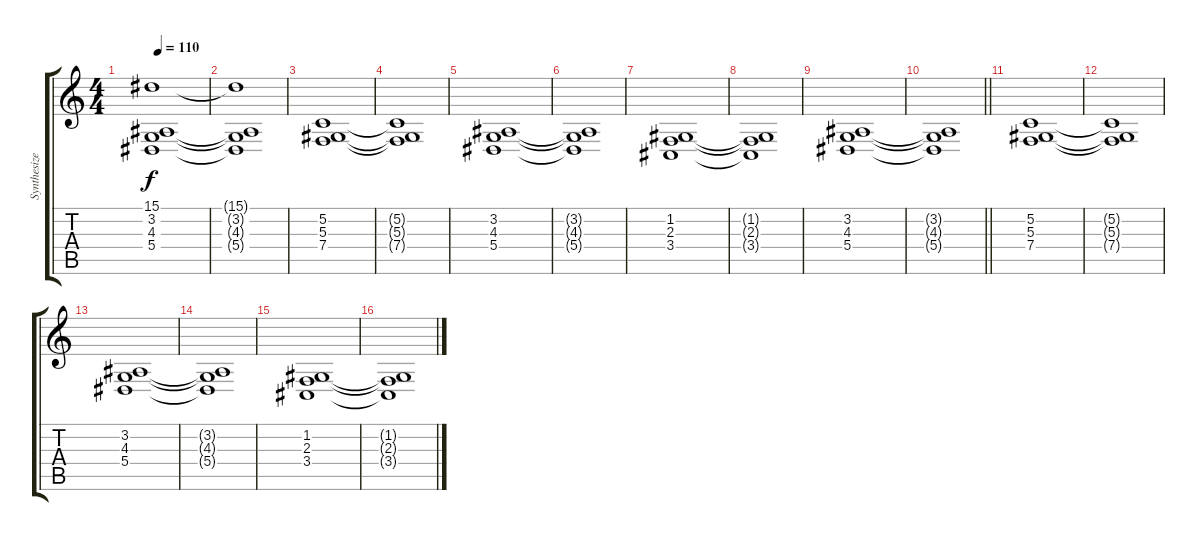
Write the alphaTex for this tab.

\track ("Synthesizer 1" "Synthesize") {instrument fx7echoes}
\staff {score tabs}
\tuning (C4 G3 Eb3 Bb2 F2 C2) {hide}
\ts (4 4)
\tempo 110
\clef g2
\ks c
(15.1 3.2 4.3 5.4).1{dy f} |
(15.1{t} 3.2{t} 4.3{t} 5.4{t}).1 |
(5.2 5.3 7.4).1 |
(5.2{t} 5.3{t} 7.4{t}).1 |
(3.2 4.3 5.4).1 |
(3.2{t} 4.3{t} 5.4{t}).1 |
(1.2 2.3 3.4).1 |
(1.2{t} 2.3{t} 3.4{t}).1 |
(3.2 4.3 5.4).1 |
\barLineRight lightlight
(3.2{t} 4.3{t} 5.4{t}).1 |
\section ("" "")
(5.2 5.3 7.4).1 |
(5.2{t} 5.3{t} 7.4{t}).1 |
(3.2 4.3 5.4).1 |
(3.2{t} 4.3{t} 5.4{t}).1 |
(1.2 2.3 3.4).1 |
(1.2{t} 2.3{t} 3.4{t}).1
